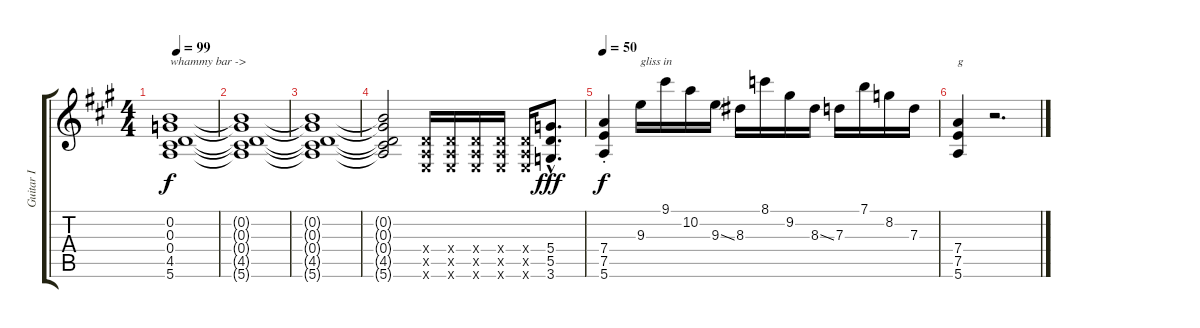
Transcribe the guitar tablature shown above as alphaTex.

\track ("Guitar I" "Guitar I") {instrument distortionguitar}
\staff {score tabs}
\tuning (E4 B3 G3 D3 A2 E2) {hide}
\ts (4 4)
\tempo 99
\clef g2
\ks a
(0.2 0.3 0.4 4.5 5.6).1{txt "whammy bar ->" dy f} |
(0.2{t} 0.3{t} 0.4{t} 4.5{t} 5.6{t}).1 |
(0.2{t} 0.3{t} 0.4{t} 4.5{t} 5.6{t}).1 |
(0.2{t} 0.3{t} 0.4{t} 4.5{t} 5.6{t}).2 (0.4{x} 0.5{x} 0.6{x}).16 (0.4{x} 0.5{x} 0.6{x}).16 (0.4{x} 0.5{x} 0.6{x}).16 (0.4{x} 0.5{x} 0.6{x}).16 (0.4{x} 0.5{x} 0.6{x}).16 (5.4{hac} 5.5{hac} 3.6{hac}).8{d dy fff} |
\tempo 50
(7.4{st} 7.5{st} 5.6{st}).4{dy f} 9.3.16{txt "gliss in"} 9.1.16 10.2.16 9.3{ss}.16 8.3.16 8.1.16 9.2.16 8.3{ss}.16 7.3.16 7.1.16 8.2.16 7.3.16 |
(7.4 7.5 5.6).4{txt "g"} r.2{d}
